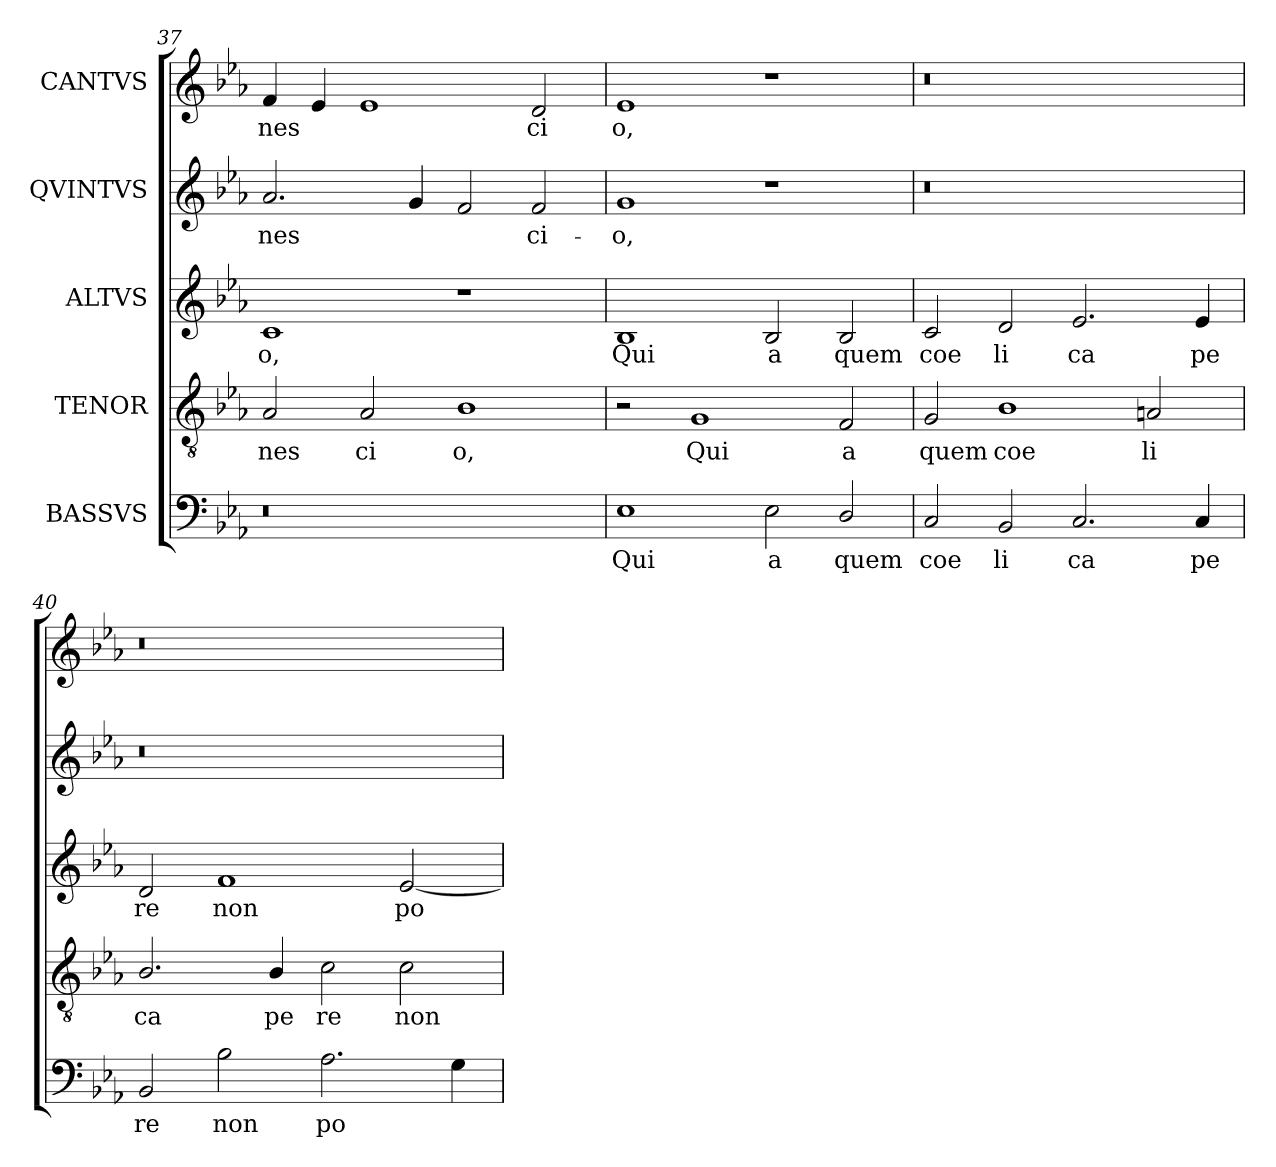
**kern	**text	**kern	**text	**kern	**text	**kern	**text	**kern	**text
*part5	*part5	*part4	*part4	*part3	*part3	*part2	*part2	*part1	*part1
*staff5	*staff5	*staff4	*staff4	*staff3	*staff3	*staff2	*staff2	*staff1	*staff1
*I"BASSVS	*	*I"TENOR	*	*I"ALTVS	*	*I"QVINTVS	*	*I"CANTVS	*
*clefF4	*	*clefGv2	*	*clefG2	*	*clefG2	*	*clefG2	*
*k[b-e-a-]	*	*k[b-e-a-]	*	*k[b-e-a-]	*	*k[b-e-a-]	*	*k[b-e-a-]	*
*E-:	*	*E-:	*	*E-:	*	*E-:	*	*E-:	*
=37	=37	=37	=37	=37	=37	=37	=37	=37	=37
!	!	!	!LO:LY:b:cj	!	!LO:LY:b:cj	!	!LO:LY:b:cj	!	!LO:LY:b:cj
0r	.	2A-/	nes	1c	-o,	2.a-/	nes-	4f/	nes
!	!	!	!	!	!	!	!	!	!LO:LY:b:cj
.	.	.	.	.	.	.	.	4e-/	.
!	!	!	!LO:LY:b:cj	!	!	!	!	!	!LO:LY:b:cj
.	.	2A-/	ci	.	.	.	.	1e-	.
!	!	!	!	!	!	!	!LO:LY:b:cj	!	!
.	.	.	.	.	.	4g/	--	.	.
!	!	!	!LO:LY:b:cj	!	!	!	!LO:LY:b:cj	!	!
.	.	1B-	o,	1r	.	2f/	--	.	.
!	!	!	!	!	!	!	!LO:LY:b:cj	!	!LO:LY:b:cj
.	.	.	.	.	.	2f/	-ci-	2d/	ci
!!LO:LB:g=z
=38	=38	=38	=38	=38	=38	=38	=38	=38	=38
!	!LO:LY:b:cj	!	!	!	!LO:LY:b:cj	!	!LO:LY:b:cj	!	!LO:LY:b:cj
1E-	Qui	2r	.	1B-	Qui	1g	-o,	1e-	o,
!	!	!	!LO:LY:b:cj	!	!	!	!	!	!
.	.	1G	Qui	.	.	.	.	.	.
!	!LO:LY:b:cj	!	!	!	!LO:LY:b:cj	!	!	!	!
2E-\	a	.	.	2B-/	a	1r	.	1r	.
!	!LO:LY:b:cj	!	!LO:LY:b:cj	!	!LO:LY:b:cj	!	!	!	!
2D/	quem	2F/	a	2B-/	quem	.	.	.	.
=39	=39	=39	=39	=39	=39	=39	=39	=39	=39
!	!LO:LY:b:cj	!	!LO:LY:b:cj	!	!LO:LY:b:cj	!	!	!	!
2C/	coe	2G/	quem	2c/	coe	0r	.	0r	.
!	!LO:LY:b:cj	!	!LO:LY:b:cj	!	!LO:LY:b:cj	!	!	!	!
2BB-/	li	1B-	coe	2d/	li	.	.	.	.
!	!LO:LY:b:cj	!	!	!	!LO:LY:b:cj	!	!	!	!
2.C/	ca	.	.	2.e-/	ca	.	.	.	.
!	!	!	!LO:LY:b:cj	!	!	!	!	!	!
.	.	2A/	li	.	.	.	.	.	.
!	!LO:LY:b:cj	!	!	!	!LO:LY:b:cj	!	!	!	!
4C/	pe	.	.	4e-/	pe	.	.	.	.
=40	=40	=40	=40	=40	=40	=40	=40	=40	=40
!	!LO:LY:b:cj	!	!LO:LY:b:cj	!	!LO:LY:b:cj	!	!	!	!
2BB-/	re	2.B-/	ca	2d/	re	0r	.	0r	.
!	!LO:LY:b:cj	!	!	!	!LO:LY:b:cj	!	!	!	!
2B-\	non	.	.	1f	non	.	.	.	.
!	!	!	!LO:LY:b:cj	!	!	!	!	!	!
.	.	4B-/	pe	.	.	.	.	.	.
!	!LO:LY:b:cj	!	!LO:LY:b:cj	!	!	!	!	!	!
2.A-\	po	2c\	re	.	.	.	.	.	.
!	!	!	!LO:LY:b:cj	!	!LO:LY:b:cj	!	!	!	!
.	.	2c\	non	[<2e-/	po	.	.	.	.
!	!LO:LY:b:cj	!	!	!	!	!	!	!	!
4G\	.	.	.	.	.	.	.	.	.
=	=	=	=	=	=	=	=	=	=
*-	*-	*-	*-	*-	*-	*-	*-	*-	*-
